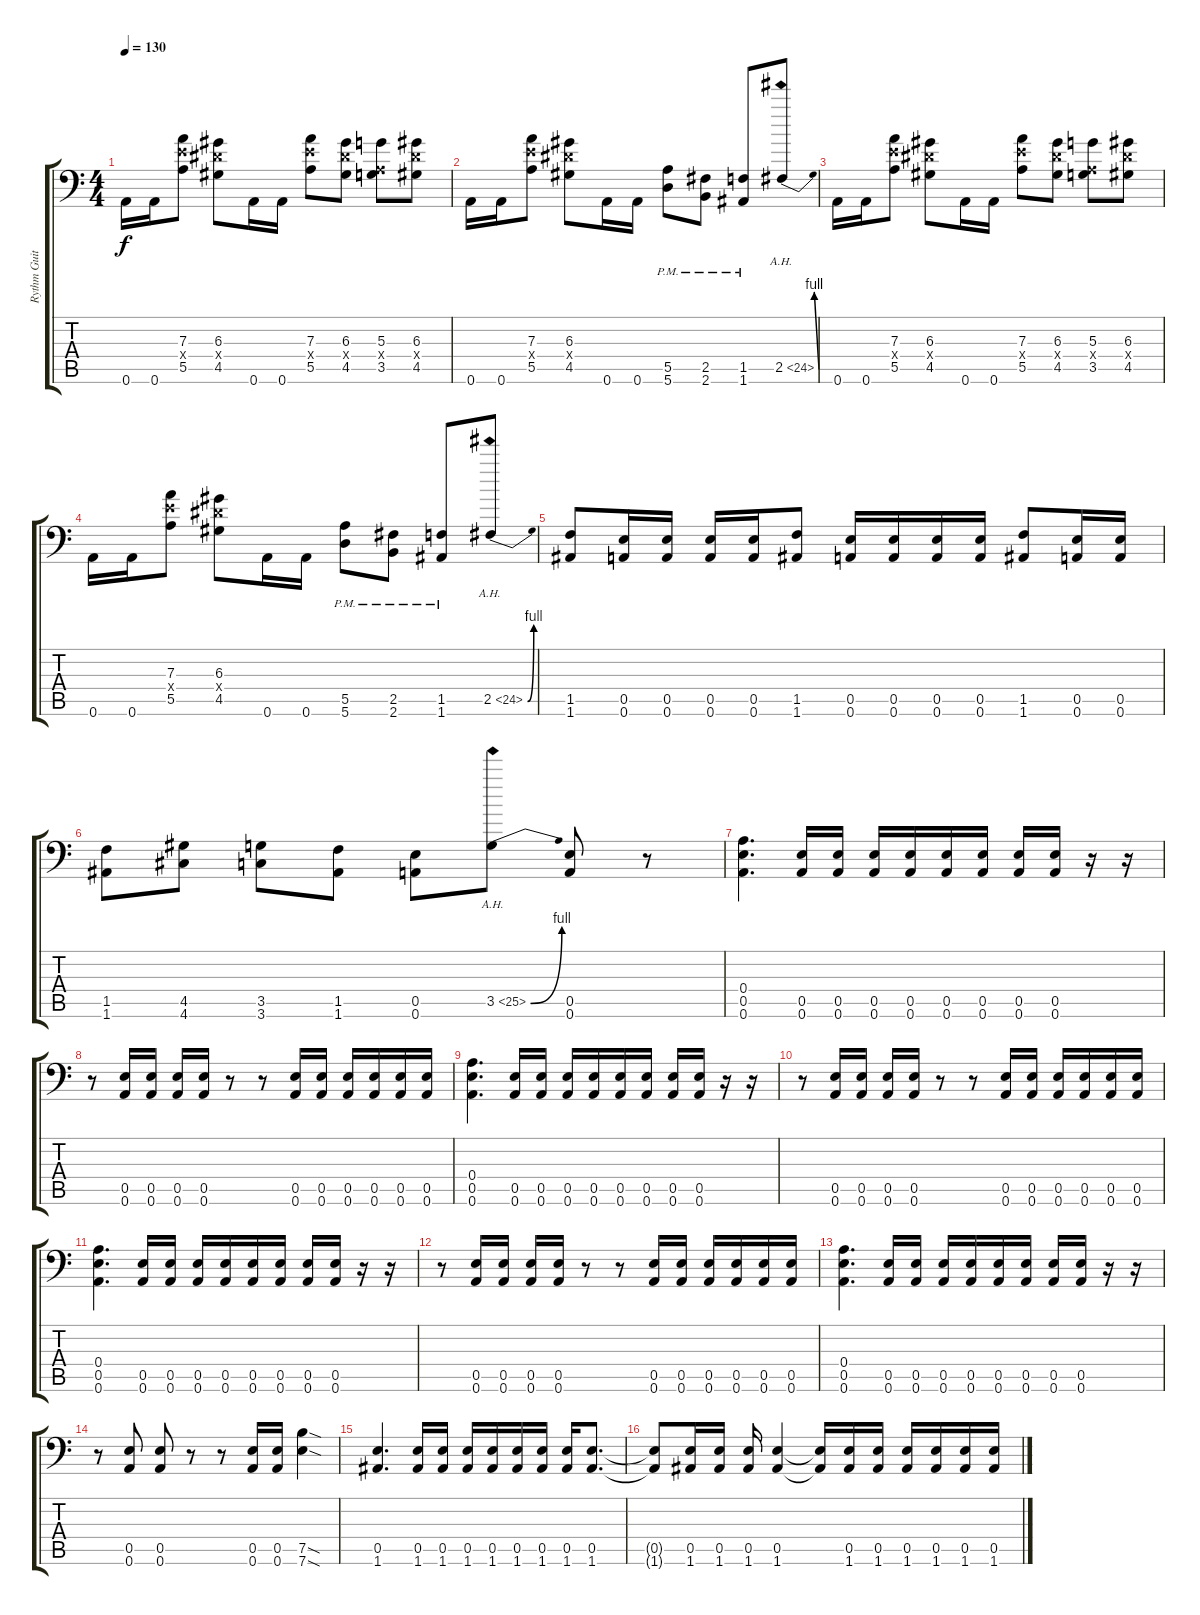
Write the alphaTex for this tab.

\track ("Rythm Guitar 2" "Rythm Guit") {instrument distortionguitar}
\staff {score tabs}
\tuning (B3 Gb3 D3 A2 E2 A1) {hide}
\ts (4 4)
\tempo 130
\clef f4
\ks c
0.6.16{dy f} 0.6.16 (7.3 7.4{x} 5.5).8 (6.3 6.4{x} 4.5).8 0.6.16 0.6.16 (7.3 7.4{x} 5.5).8 (6.3 6.4{x} 4.5).8 (5.3 0.4{x} 3.5).8 (6.3 6.4{x} 4.5).8 |
0.6.16 0.6.16 (7.3 7.4{x} 5.5).8 (6.3 6.4{x} 4.5).8 0.6.16 0.6.16 (5.5{pm} 5.6{pm}).8 (2.5{pm} 2.6{pm}).8 (1.5{pm} 1.6{pm}).8 2.5{be (bend 0 0 60 4) ah 22}.8 |
0.6.16 0.6.16 (7.3 7.4{x} 5.5).8 (6.3 6.4{x} 4.5).8 0.6.16 0.6.16 (7.3 7.4{x} 5.5).8 (6.3 6.4{x} 4.5).8 (5.3 0.4{x} 3.5).8 (6.3 6.4{x} 4.5).8 |
0.6.16 0.6.16 (7.3 7.4{x} 5.5).8 (6.3 6.4{x} 4.5).8 0.6.16 0.6.16 (5.5{pm} 5.6{pm}).8 (2.5{pm} 2.6{pm}).8 (1.5{pm} 1.6{pm}).8 2.5{be (bend 0 0 60 4) ah 22}.8 |
(1.5 1.6).8 (0.5 0.6).16 (0.5 0.6).16 (0.5 0.6).16 (0.5 0.6).16 (1.5 1.6).8 (0.5 0.6).16 (0.5 0.6).16 (0.5 0.6).16 (0.5 0.6).16 (1.5 1.6).8 (0.5 0.6).16 (0.5 0.6).16 |
(1.5 1.6).8 (4.5 4.6).8 (3.5 3.6).8 (1.5 1.6).8 (0.5 0.6).8 3.5{be (bend 0 0 60 4) ah 22}.8 (0.5 0.6).8 r.8 |
(0.4 0.5 0.6).4{d} (0.5 0.6).16 (0.5 0.6).16 (0.5 0.6).16 (0.5 0.6).16 (0.5 0.6).16 (0.5 0.6).16 (0.5 0.6).16 (0.5 0.6).16 r.16 r.16 |
r.8 (0.5 0.6).16 (0.5 0.6).16 (0.5 0.6).16 (0.5 0.6).16 r.8 r.8 (0.5 0.6).16 (0.5 0.6).16 (0.5 0.6).16 (0.5 0.6).16 (0.5 0.6).16 (0.5 0.6).16 |
(0.4 0.5 0.6).4{d} (0.5 0.6).16 (0.5 0.6).16 (0.5 0.6).16 (0.5 0.6).16 (0.5 0.6).16 (0.5 0.6).16 (0.5 0.6).16 (0.5 0.6).16 r.16 r.16 |
r.8 (0.5 0.6).16 (0.5 0.6).16 (0.5 0.6).16 (0.5 0.6).16 r.8 r.8 (0.5 0.6).16 (0.5 0.6).16 (0.5 0.6).16 (0.5 0.6).16 (0.5 0.6).16 (0.5 0.6).16 |
(0.4 0.5 0.6).4{d} (0.5 0.6).16 (0.5 0.6).16 (0.5 0.6).16 (0.5 0.6).16 (0.5 0.6).16 (0.5 0.6).16 (0.5 0.6).16 (0.5 0.6).16 r.16 r.16 |
r.8 (0.5 0.6).16 (0.5 0.6).16 (0.5 0.6).16 (0.5 0.6).16 r.8 r.8 (0.5 0.6).16 (0.5 0.6).16 (0.5 0.6).16 (0.5 0.6).16 (0.5 0.6).16 (0.5 0.6).16 |
(0.4 0.5 0.6).4{d} (0.5 0.6).16 (0.5 0.6).16 (0.5 0.6).16 (0.5 0.6).16 (0.5 0.6).16 (0.5 0.6).16 (0.5 0.6).16 (0.5 0.6).16 r.16 r.16 |
r.8 (0.5 0.6).8 (0.5 0.6).8 r.8 r.8 (0.5 0.6).16 (0.5 0.6).16 (7.5{sod} 7.6{sod}).4 |
(0.5 1.6).4{d} (0.5 1.6).16 (0.5 1.6).16 (0.5 1.6).16 (0.5 1.6).16 (0.5 1.6).16 (0.5 1.6).16 (0.5 1.6).16 (0.5 1.6).8{d} |
(0.5{t} 1.6{t}).8 (0.5 1.6).16 (0.5 1.6).16 (0.5 1.6).16 (0.5 1.6).4 (0.5{t} 1.6{t}).16 (0.5 1.6).16 (0.5 1.6).16 (0.5 1.6).16 (0.5 1.6).16 (0.5 1.6).16 (0.5 1.6).16
